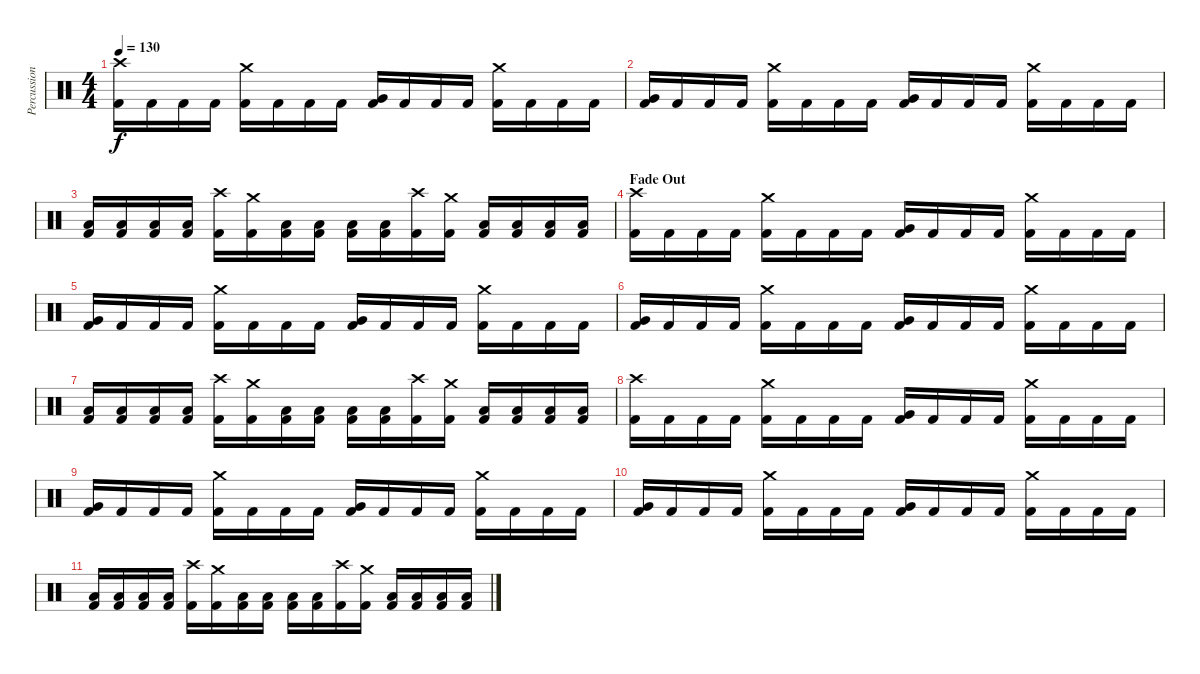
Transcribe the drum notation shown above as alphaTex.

\track ("Percussioni" "Percussion") {instrument percussion}
\staff {score}
\articulation defaults
\ts (4 4)
\tempo 130
\clef neutral
\ks c
("Kick (hit) 2" "Crash high (hit)").16{dy f} "Kick (hit) 2".16 "Kick (hit) 2".16 "Kick (hit) 2".16 ("Kick (hit) 2" "Crash medium (hit)").16 "Kick (hit) 2".16 "Kick (hit) 2".16 "Kick (hit) 2".16 ("Kick (hit) 2" "Very Low Tom (hit)").16 "Kick (hit) 2".16 "Kick (hit) 2".16 "Kick (hit) 2".16 ("Kick (hit) 2" "Crash medium (hit)").16 "Kick (hit) 2".16 "Kick (hit) 2".16 "Kick (hit) 2".16 |
("Kick (hit) 2" "Very Low Tom (hit)").16 "Kick (hit) 2".16 "Kick (hit) 2".16 "Kick (hit) 2".16 ("Kick (hit) 2" "Crash medium (hit)").16 "Kick (hit) 2".16 "Kick (hit) 2".16 "Kick (hit) 2".16 ("Kick (hit) 2" "Very Low Tom (hit)").16 "Kick (hit) 2".16 "Kick (hit) 2".16 "Kick (hit) 2".16 ("Kick (hit) 2" "Crash medium (hit)").16 "Kick (hit) 2".16 "Kick (hit) 2".16 "Kick (hit) 2".16 |
("Kick (hit) 2" "Low Floor Tom (hit)").16 ("Kick (hit) 2" "Low Floor Tom (hit)").16 ("Kick (hit) 2" "Low Floor Tom (hit)").16 ("Kick (hit) 2" "Low Floor Tom (hit)").16 ("Kick (hit) 2" "Crash high (hit)").16 ("Kick (hit) 2" "Crash medium (hit)").16 ("Kick (hit) 2" "Low Floor Tom (hit)").16 ("Kick (hit) 2" "Low Floor Tom (hit)").16 ("Kick (hit) 2" "Low Floor Tom (hit)").16 ("Kick (hit) 2" "Low Floor Tom (hit)").16 ("Kick (hit) 2" "Crash high (hit)").16 ("Kick (hit) 2" "Crash medium (hit)").16 ("Kick (hit) 2" "Low Floor Tom (hit)").16 ("Kick (hit) 2" "Low Floor Tom (hit)").16 ("Kick (hit) 2" "Low Floor Tom (hit)").16 ("Kick (hit) 2" "Low Floor Tom (hit)").16 |
\section ("" "Fade Out")
("Kick (hit) 2" "Crash high (hit)").16 "Kick (hit) 2".16 "Kick (hit) 2".16 "Kick (hit) 2".16 ("Kick (hit) 2" "Crash medium (hit)").16 "Kick (hit) 2".16 "Kick (hit) 2".16 "Kick (hit) 2".16 ("Kick (hit) 2" "Very Low Tom (hit)").16 "Kick (hit) 2".16 "Kick (hit) 2".16 "Kick (hit) 2".16 ("Kick (hit) 2" "Crash medium (hit)").16 "Kick (hit) 2".16 "Kick (hit) 2".16 "Kick (hit) 2".16 |
("Kick (hit) 2" "Very Low Tom (hit)").16 "Kick (hit) 2".16 "Kick (hit) 2".16 "Kick (hit) 2".16 ("Kick (hit) 2" "Crash medium (hit)").16 "Kick (hit) 2".16 "Kick (hit) 2".16 "Kick (hit) 2".16 ("Kick (hit) 2" "Very Low Tom (hit)").16 "Kick (hit) 2".16 "Kick (hit) 2".16 "Kick (hit) 2".16 ("Kick (hit) 2" "Crash medium (hit)").16 "Kick (hit) 2".16 "Kick (hit) 2".16 "Kick (hit) 2".16 |
("Kick (hit) 2" "Very Low Tom (hit)").16 "Kick (hit) 2".16 "Kick (hit) 2".16 "Kick (hit) 2".16 ("Kick (hit) 2" "Crash medium (hit)").16 "Kick (hit) 2".16 "Kick (hit) 2".16 "Kick (hit) 2".16 ("Kick (hit) 2" "Very Low Tom (hit)").16 "Kick (hit) 2".16 "Kick (hit) 2".16 "Kick (hit) 2".16 ("Kick (hit) 2" "Crash medium (hit)").16 "Kick (hit) 2".16 "Kick (hit) 2".16 "Kick (hit) 2".16 |
("Kick (hit) 2" "Low Floor Tom (hit)").16 ("Kick (hit) 2" "Low Floor Tom (hit)").16 ("Kick (hit) 2" "Low Floor Tom (hit)").16 ("Kick (hit) 2" "Low Floor Tom (hit)").16 ("Kick (hit) 2" "Crash high (hit)").16 ("Kick (hit) 2" "Crash medium (hit)").16 ("Kick (hit) 2" "Low Floor Tom (hit)").16 ("Kick (hit) 2" "Low Floor Tom (hit)").16 ("Kick (hit) 2" "Low Floor Tom (hit)").16 ("Kick (hit) 2" "Low Floor Tom (hit)").16 ("Kick (hit) 2" "Crash high (hit)").16 ("Kick (hit) 2" "Crash medium (hit)").16 ("Kick (hit) 2" "Low Floor Tom (hit)").16 ("Kick (hit) 2" "Low Floor Tom (hit)").16 ("Kick (hit) 2" "Low Floor Tom (hit)").16 ("Kick (hit) 2" "Low Floor Tom (hit)").16 |
("Kick (hit) 2" "Crash high (hit)").16 "Kick (hit) 2".16 "Kick (hit) 2".16 "Kick (hit) 2".16 ("Kick (hit) 2" "Crash medium (hit)").16 "Kick (hit) 2".16 "Kick (hit) 2".16 "Kick (hit) 2".16 ("Kick (hit) 2" "Very Low Tom (hit)").16 "Kick (hit) 2".16 "Kick (hit) 2".16 "Kick (hit) 2".16 ("Kick (hit) 2" "Crash medium (hit)").16 "Kick (hit) 2".16 "Kick (hit) 2".16 "Kick (hit) 2".16 |
("Kick (hit) 2" "Very Low Tom (hit)").16 "Kick (hit) 2".16 "Kick (hit) 2".16 "Kick (hit) 2".16 ("Kick (hit) 2" "Crash medium (hit)").16 "Kick (hit) 2".16 "Kick (hit) 2".16 "Kick (hit) 2".16 ("Kick (hit) 2" "Very Low Tom (hit)").16 "Kick (hit) 2".16 "Kick (hit) 2".16 "Kick (hit) 2".16 ("Kick (hit) 2" "Crash medium (hit)").16 "Kick (hit) 2".16 "Kick (hit) 2".16 "Kick (hit) 2".16 |
("Kick (hit) 2" "Very Low Tom (hit)").16 "Kick (hit) 2".16 "Kick (hit) 2".16 "Kick (hit) 2".16 ("Kick (hit) 2" "Crash medium (hit)").16 "Kick (hit) 2".16 "Kick (hit) 2".16 "Kick (hit) 2".16 ("Kick (hit) 2" "Very Low Tom (hit)").16 "Kick (hit) 2".16 "Kick (hit) 2".16 "Kick (hit) 2".16 ("Kick (hit) 2" "Crash medium (hit)").16 "Kick (hit) 2".16 "Kick (hit) 2".16 "Kick (hit) 2".16 |
("Kick (hit) 2" "Low Floor Tom (hit)").16 ("Kick (hit) 2" "Low Floor Tom (hit)").16 ("Kick (hit) 2" "Low Floor Tom (hit)").16 ("Kick (hit) 2" "Low Floor Tom (hit)").16 ("Kick (hit) 2" "Crash high (hit)").16 ("Kick (hit) 2" "Crash medium (hit)").16 ("Kick (hit) 2" "Low Floor Tom (hit)").16 ("Kick (hit) 2" "Low Floor Tom (hit)").16 ("Kick (hit) 2" "Low Floor Tom (hit)").16 ("Kick (hit) 2" "Low Floor Tom (hit)").16 ("Kick (hit) 2" "Crash high (hit)").16 ("Kick (hit) 2" "Crash medium (hit)").16 ("Kick (hit) 2" "Low Floor Tom (hit)").16 ("Kick (hit) 2" "Low Floor Tom (hit)").16 ("Kick (hit) 2" "Low Floor Tom (hit)").16 ("Kick (hit) 2" "Low Floor Tom (hit)").16
